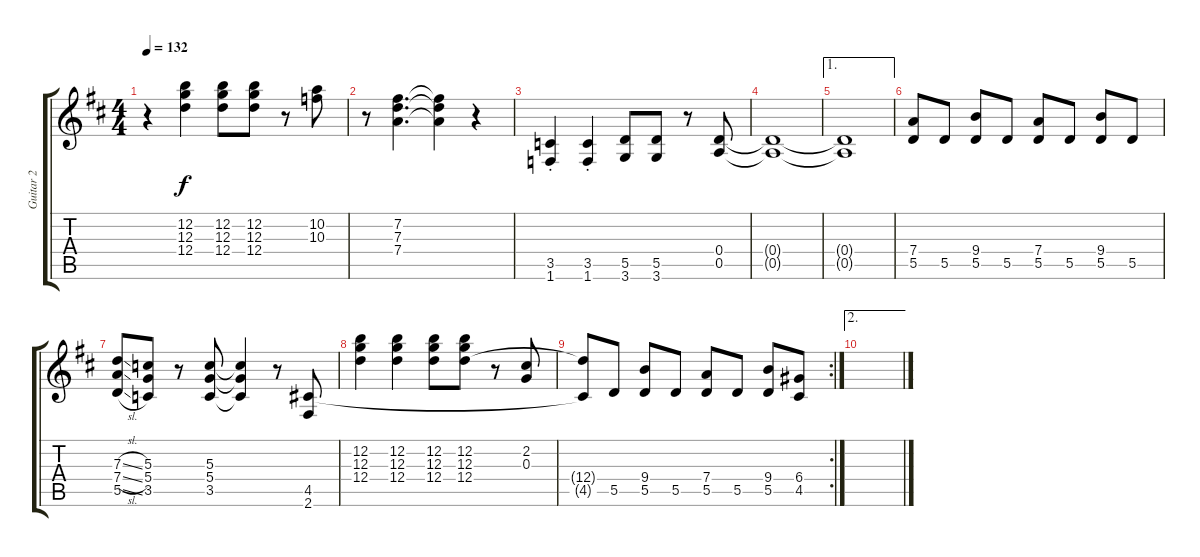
\track ("Guitar 2" "Guitar 2") {instrument overdrivenguitar}
\staff {score tabs}
\tuning (E4 B3 G3 D3 A2 E2) {hide}
\ts (4 4)
\tempo 132
\clef g2
\ks d
r.4{dy f} (12.2 12.3 12.4).4 (12.2 12.3 12.4).8 (12.2 12.3 12.4).8 r.8 (10.2 10.3).8 |
r.8 (7.2 7.3 7.4).4{d} (7.2{t} 7.3{t} 7.4{t}).4 r.4 |
(3.5{st} 1.6).4 (3.5 1.6{st}).4 (5.5 3.6).8 (5.5 3.6).8 r.8 (0.4 0.5).8 |
(0.4{t} 0.5{t}).1 |
\ae 1
(0.4{t} 0.5{t}).1 |
(7.4 5.5).8 5.5.8 (9.4 5.5).8 5.5.8 (7.4 5.5).8 5.5.8 (9.4 5.5).8 5.5.8 |
(7.3{sl} 7.4{sl} 5.5{sl}).8 (5.3 5.4 3.5).8 r.8 (5.3 5.4 3.5).8 (5.3{t} 5.4{t} 3.5{t}).4 r.8 (4.5 2.6).8 |
(12.2 12.3 12.4).4 (12.2 12.3 12.4).4 (12.2 12.3 12.4).8 (12.2 12.3 12.4).8 r.8 (2.2 0.3).8 |
\rc 2
(12.4{t} 4.5{t}).8 5.5.8 (9.4 5.5).8 5.5.8 (7.4 5.5).8 5.5.8 (9.4 5.5).8 (6.4 4.5).8 |
\ae 2
